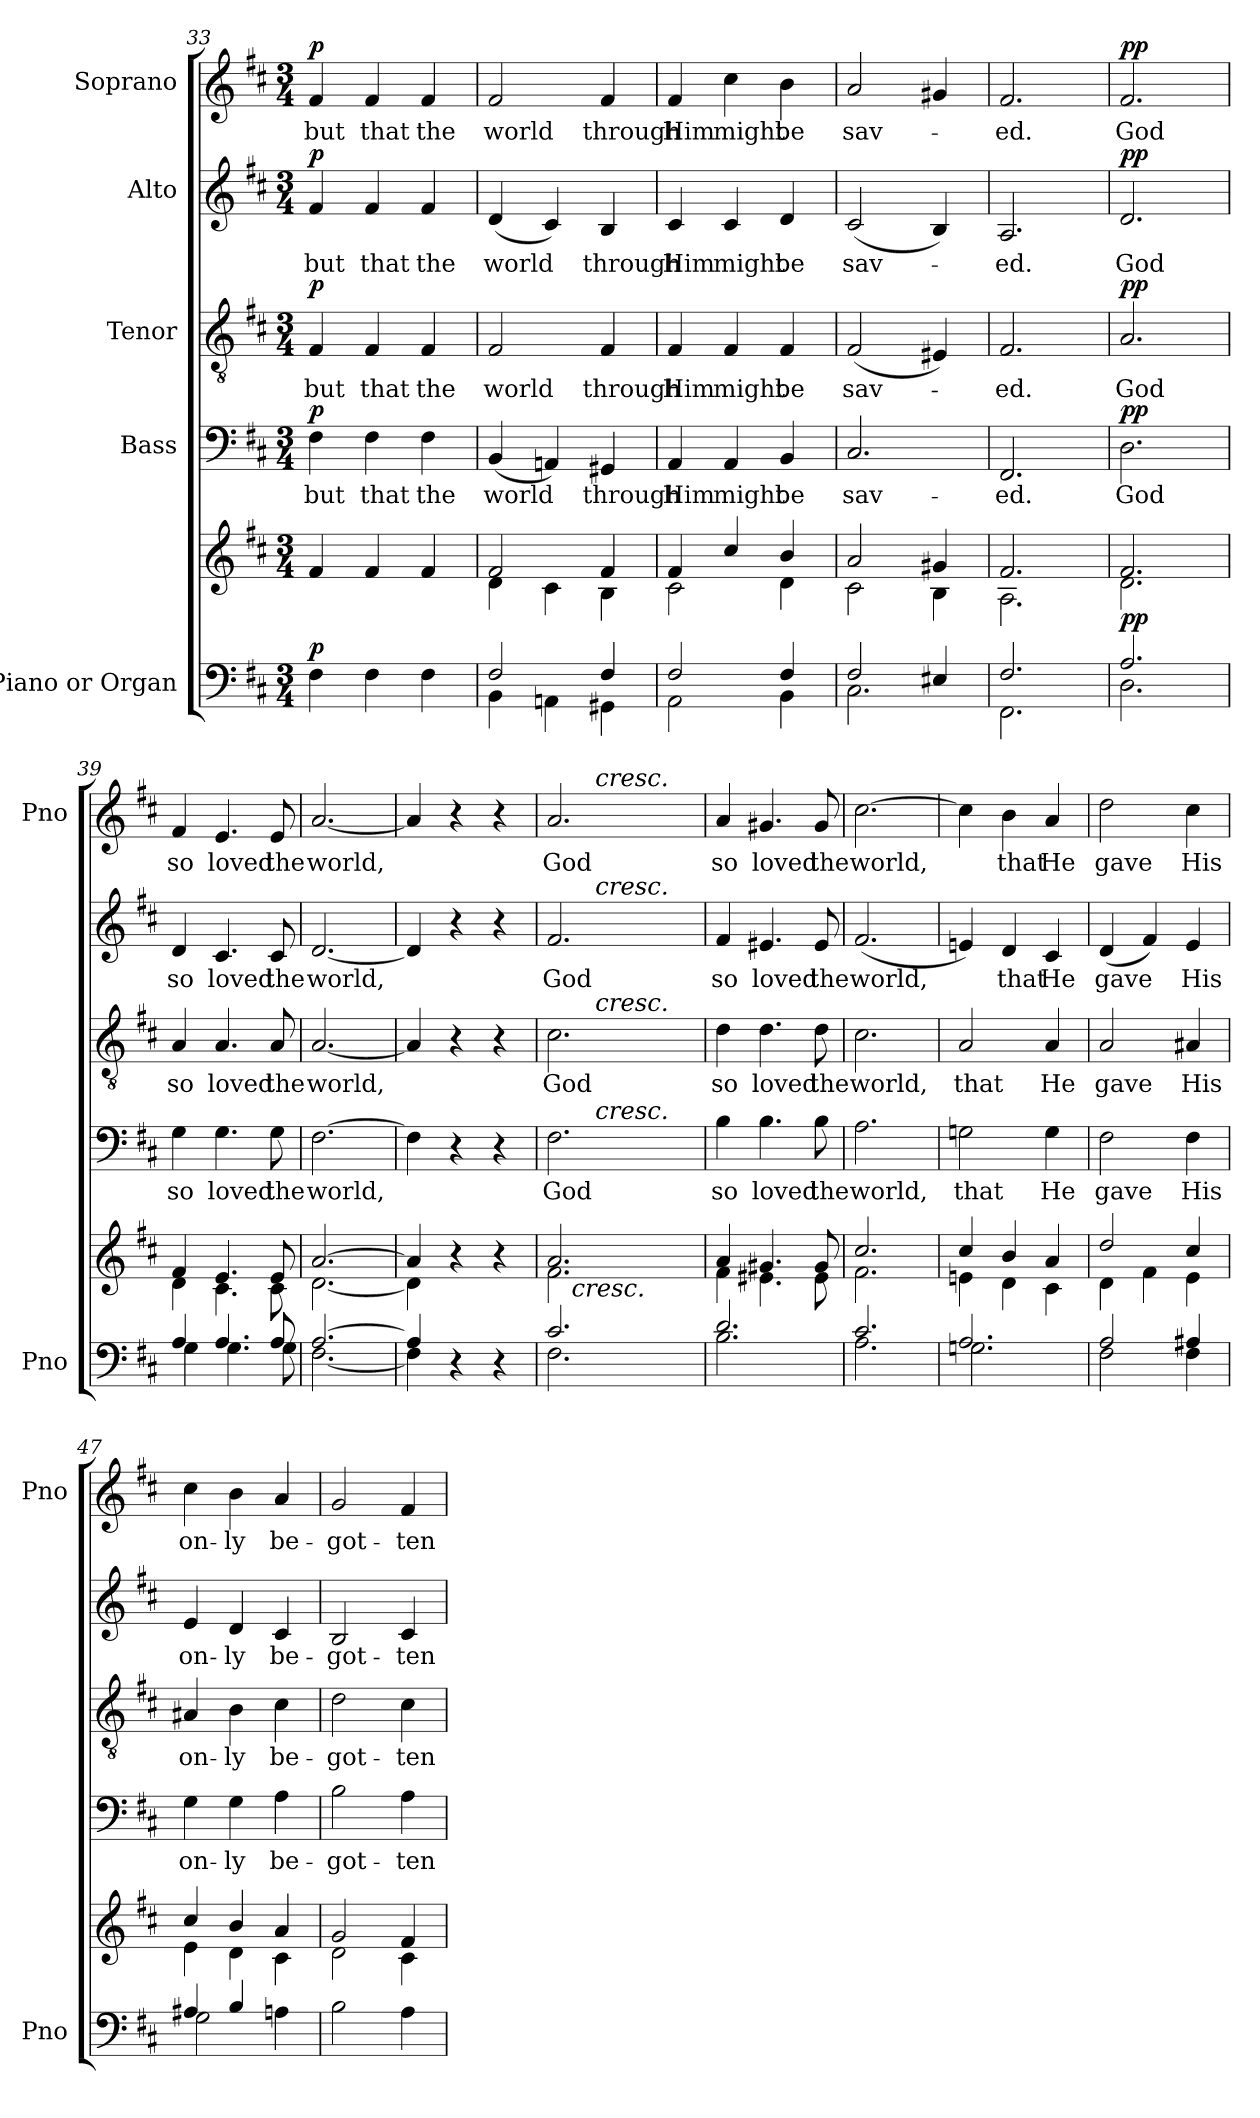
**kern	**kern	**dynam	**kern	**text	**dynam	**kern	**text	**dynam	**kern	**text	**dynam	**kern	**text	**dynam
*part5	*part5	*part5	*part4	*part4	*part4	*part3	*part3	*part3	*part2	*part2	*part2	*part1	*part1	*part1
*staff6	*staff5	*staff5/6	*staff4	*staff4	*staff4	*staff3	*staff3	*staff3	*staff2	*staff2	*staff2	*staff1	*staff1	*staff1
*I"Piano or Organ	*	*	*I"Bass	*	*	*I"Tenor	*	*	*I"Alto	*	*	*I"Soprano	*	*
*I'Pno	*	*	*	*	*	*	*	*	*	*	*	*I'Pno	*	*
*clefF4	*clefG2	*	*clefF4	*	*	*clefGv2	*	*	*clefG2	*	*	*clefG2	*	*
*k[f#c#]	*k[f#c#]	*	*k[f#c#]	*	*	*k[f#c#]	*	*	*k[f#c#]	*	*	*k[f#c#]	*	*
*D:	*D:	*	*D:	*	*	*D:	*	*	*D:	*	*	*D:	*	*
*M3/4	*M3/4	*	*M3/4	*	*	*M3/4	*	*	*M3/4	*	*	*M3/4	*	*
=33	=33	=33	=33	=33	=33	=33	=33	=33	=33	=33	=33	=33	=33	=33
!	!	!LO:DY:a=2	!	!	!LO:DY:a	!	!	!LO:DY:a	!	!	!LO:DY:a	!	!	!LO:DY:a
4F#\	4f#/	p	4F#\	but	p	4F#/	but	p	4f#/	but	p	4f#/	but	p
4F#\	4f#/	.	4F#\	that	.	4F#/	that	.	4f#/	that	.	4f#/	that	.
4F#\	4f#/	.	4F#\	the	.	4F#/	the	.	4f#/	the	.	4f#/	the	.
=34	=34	=34	=34	=34	=34	=34	=34	=34	=34	=34	=34	=34	=34	=34
*^	*^	*	*	*	*	*	*	*	*	*	*	*	*	*
2F#/	4BB\	2f#/	4d\	.	(4BB/	world	.	2F#/	world	.	(4d/	world	.	2f#/	world	.
.	4AAn\	.	4c#\	.	4AAn/)	.	.	.	.	.	4c#/)	.	.	.	.	.
4F#/	4GG#X\	4f#/	4B\	.	4GG#X/	through	.	4F#/	through	.	4B/	through	.	4f#/	through	.
=35	=35	=35	=35	=35	=35	=35	=35	=35	=35	=35	=35	=35	=35	=35	=35	=35
2F#/	2AA\	4f#/	2c#\	.	4AA/	Him	.	4F#/	Him	.	4c#/	Him	.	4f#/	Him	.
.	.	4cc#/	.	.	4AA/	might	.	4F#/	might	.	4c#/	might	.	4cc#\	might	.
4F#/	4BB\	4b/	4d\	.	4BB/	be	.	4F#/	be	.	4d/	be	.	4b\	be	.
=36	=36	=36	=36	=36	=36	=36	=36	=36	=36	=36	=36	=36	=36	=36	=36	=36
2F#/	2.C#\	2a/	2c#\	.	2.C#/	sav-	.	(2F#/	sav-	.	(2c#/	sav-	.	2a/	sav-	.
4E#X/	.	4g#X/	4B\	.	.	.	.	4E#X/)	.	.	4B/)	.	.	4g#X/	.	.
!!LO:LB:g=z
=37	=37	=37	=37	=37	=37	=37	=37	=37	=37	=37	=37	=37	=37	=37	=37	=37
2.F#/	2.FF#\	2.f#/	2.A\	.	2.FF#/	-ed.	.	2.F#/	-ed.	.	2.A/	-ed.	.	2.f#/	-ed.	.
=38	=38	=38	=38	=38	=38	=38	=38	=38	=38	=38	=38	=38	=38	=38	=38	=38
!	!	!	!	!LO:DY:a=2	!	!	!LO:DY:a	!	!	!LO:DY:a	!	!	!LO:DY:a	!	!	!LO:DY:a
2.A/	2.D\	2.f#/	2.d\	pp	2.D\	God	pp	2.A/	God	pp	2.d/	God	pp	2.f#/	God	pp
=39	=39	=39	=39	=39	=39	=39	=39	=39	=39	=39	=39	=39	=39	=39	=39	=39
4A/	4G\	4f#/	4d\	.	4G\	so	.	4A/	so	.	4d/	so	.	4f#/	so	.
4.A/	4.G\	4.e/	4.c#\	.	4.G\	loved	.	4.A/	loved	.	4.c#/	loved	.	4.e/	loved	.
8A/	8G\	8e/	8c#\	.	8G\	the	.	8A/	the	.	8c#/	the	.	8e/	the	.
=40	=40	=40	=40	=40	=40	=40	=40	=40	=40	=40	=40	=40	=40	=40	=40	=40
[>2.A/	[<2.F#\	[>2.a/	[<2.d\	.	[2.F#\	world,	.	[2.A/	world,	.	[2.d/	world,	.	[2.a/	world,	.
=41	=41	=41	=41	=41	=41	=41	=41	=41	=41	=41	=41	=41	=41	=41	=41	=41
4A/]	4F#\]	4a/]	4d\]	.	4F#\]	.	.	4A/]	.	.	4d/]	.	.	4a/]	.	.
4r	2ryy	4r	2ryy	.	4r	.	.	4r	.	.	4r	.	.	4r	.	.
4r	.	4r	.	.	4r	.	.	4r	.	.	4r	.	.	4r	.	.
=42	=42	=42	=42	=42	=42	=42	=42	=42	=42	=42	=42	=42	=42	=42	=42	=42
*	*	*	*^	*	*^	*	*	*^	*	*	*^	*	*	*^	*	*
2.c#/	2.F#\	2.a/	2.f#\	16.ryy	.	2.F#\	8ryy	God	.	2.c#\	8ryy	God	.	2.f#/	8ryy	God	.	2.a/	8ryy	God	.
!	!	!	!	!LO:TX:b:i:t=cresc.	!	!	!	!	!	!	!	!	!	!	!	!	!	!	!	!	!
.	.	.	.	2ryy	.	.	.	.	.	.	.	.	.	.	.	.	.	.	.	.	.
.	.	.	.	.	.	.	32ryy	.	.	.	32ryy	.	.	.	32ryy	.	.	.	32ryy	.	.
!	!	!	!	!	!	!	!	!	!	!	!	!	!	!	!	!	!	!	!LO:TX:a:i:t=cresc.	!	!
!	!	!	!	!	!	!	!	!	!	!	!	!	!	!	!LO:TX:a:i:t=cresc.	!	!	!	!	!	!
!	!	!	!	!	!	!	!	!	!	!	!LO:TX:a:i:t=cresc.	!	!	!	!	!	!	!	!	!	!
!	!	!	!	!	!	!	!LO:TX:a:i:t=cresc.	!	!	!	!	!	!	!	!	!	!	!	!	!	!
.	.	.	.	.	.	.	2ryy	.	.	.	2ryy	.	.	.	2ryy	.	.	.	2ryy	.	.
.	.	.	.	8ryy	.	.	.	.	.	.	.	.	.	.	.	.	.	.	.	.	.
.	.	.	.	.	.	.	16.ryy	.	.	.	16.ryy	.	.	.	16.ryy	.	.	.	16.ryy	.	.
.	.	.	.	32ryy	.	.	.	.	.	.	.	.	.	.	.	.	.	.	.	.	.
*	*	*	*v	*v	*	*	*	*	*	*v	*v	*	*	*v	*v	*	*	*v	*v	*	*
*	*	*	*	*	*v	*v	*	*	*	*	*	*	*	*	*	*	*
=43	=43	=43	=43	=43	=43	=43	=43	=43	=43	=43	=43	=43	=43	=43	=43	=43
2.d/	2.B\	4a/	4f#\	.	4B\	so	.	4d\	so	.	4f#/	so	.	4a/	so	.
.	.	4.g#X/	4.e#X\	.	4.B\	loved	.	4.d\	loved	.	4.e#X/	loved	.	4.g#X/	loved	.
.	.	8g#/	8e#\	.	8B\	the	.	8d\	the	.	8e#/	the	.	8g#/	the	.
=44	=44	=44	=44	=44	=44	=44	=44	=44	=44	=44	=44	=44	=44	=44	=44	=44
2.c#/	2.A\	2.cc#/	2.f#\	.	2.A\	world,	.	2.c#\	world,	.	(2.f#/	world,	.	[2.cc#\	world,	.
=45	=45	=45	=45	=45	=45	=45	=45	=45	=45	=45	=45	=45	=45	=45	=45	=45
2.A/	2.Gn\	4cc#/	4en\	.	2Gn\	that	.	2A/	that	.	4en/)	.	.	4cc#\]	.	.
.	.	4b/	4d\	.	.	.	.	.	.	.	4d/	that	.	4b\	that	.
.	.	4a/	4c#\	.	4G\	He	.	4A/	He	.	4c#/	He	.	4a/	He	.
=46	=46	=46	=46	=46	=46	=46	=46	=46	=46	=46	=46	=46	=46	=46	=46	=46
2A/	2F#\	2dd/	4d\	.	2F#\	gave	.	2A/	gave	.	(4d/	gave	.	2dd\	gave	.
.	.	.	4f#\	.	.	.	.	.	.	.	4f#/)	.	.	.	.	.
4A#X/	4F#\	4cc#/	4e\	.	4F#\	His	.	4A#X/	His	.	4e/	His	.	4cc#\	His	.
!!LO:PB:g=z
=47	=47	=47	=47	=47	=47	=47	=47	=47	=47	=47	=47	=47	=47	=47	=47	=47
4A#X/	2G\	4cc#/	4e\	.	4G\	on-	.	4A#X/	on-	.	4e/	on-	.	4cc#\	on-	.
4B/	.	4b/	4d\	.	4G\	-ly	.	4B\	-ly	.	4d/	-ly	.	4b\	-ly	.
4ryy	4A\	4a/	4c#\	.	4A\	be-	.	4c#\	be-	.	4c#/	be-	.	4a/	be-	.
*v	*v	*	*	*	*	*	*	*	*	*	*	*	*	*	*	*
=48	=48	=48	=48	=48	=48	=48	=48	=48	=48	=48	=48	=48	=48	=48	=48
2B\	2g/	2d\	.	2B\	-got-	.	2d\	-got-	.	2B/	-got-	.	2g/	-got-	.
4A\	4f#/	4c#\	.	4A\	-ten	.	4c#\	-ten	.	4c#/	-ten	.	4f#/	-ten	.
*	*v	*v	*	*	*	*	*	*	*	*	*	*	*	*	*
=	=	=	=	=	=	=	=	=	=	=	=	=	=	=
*-	*-	*-	*-	*-	*-	*-	*-	*-	*-	*-	*-	*-	*-	*-
